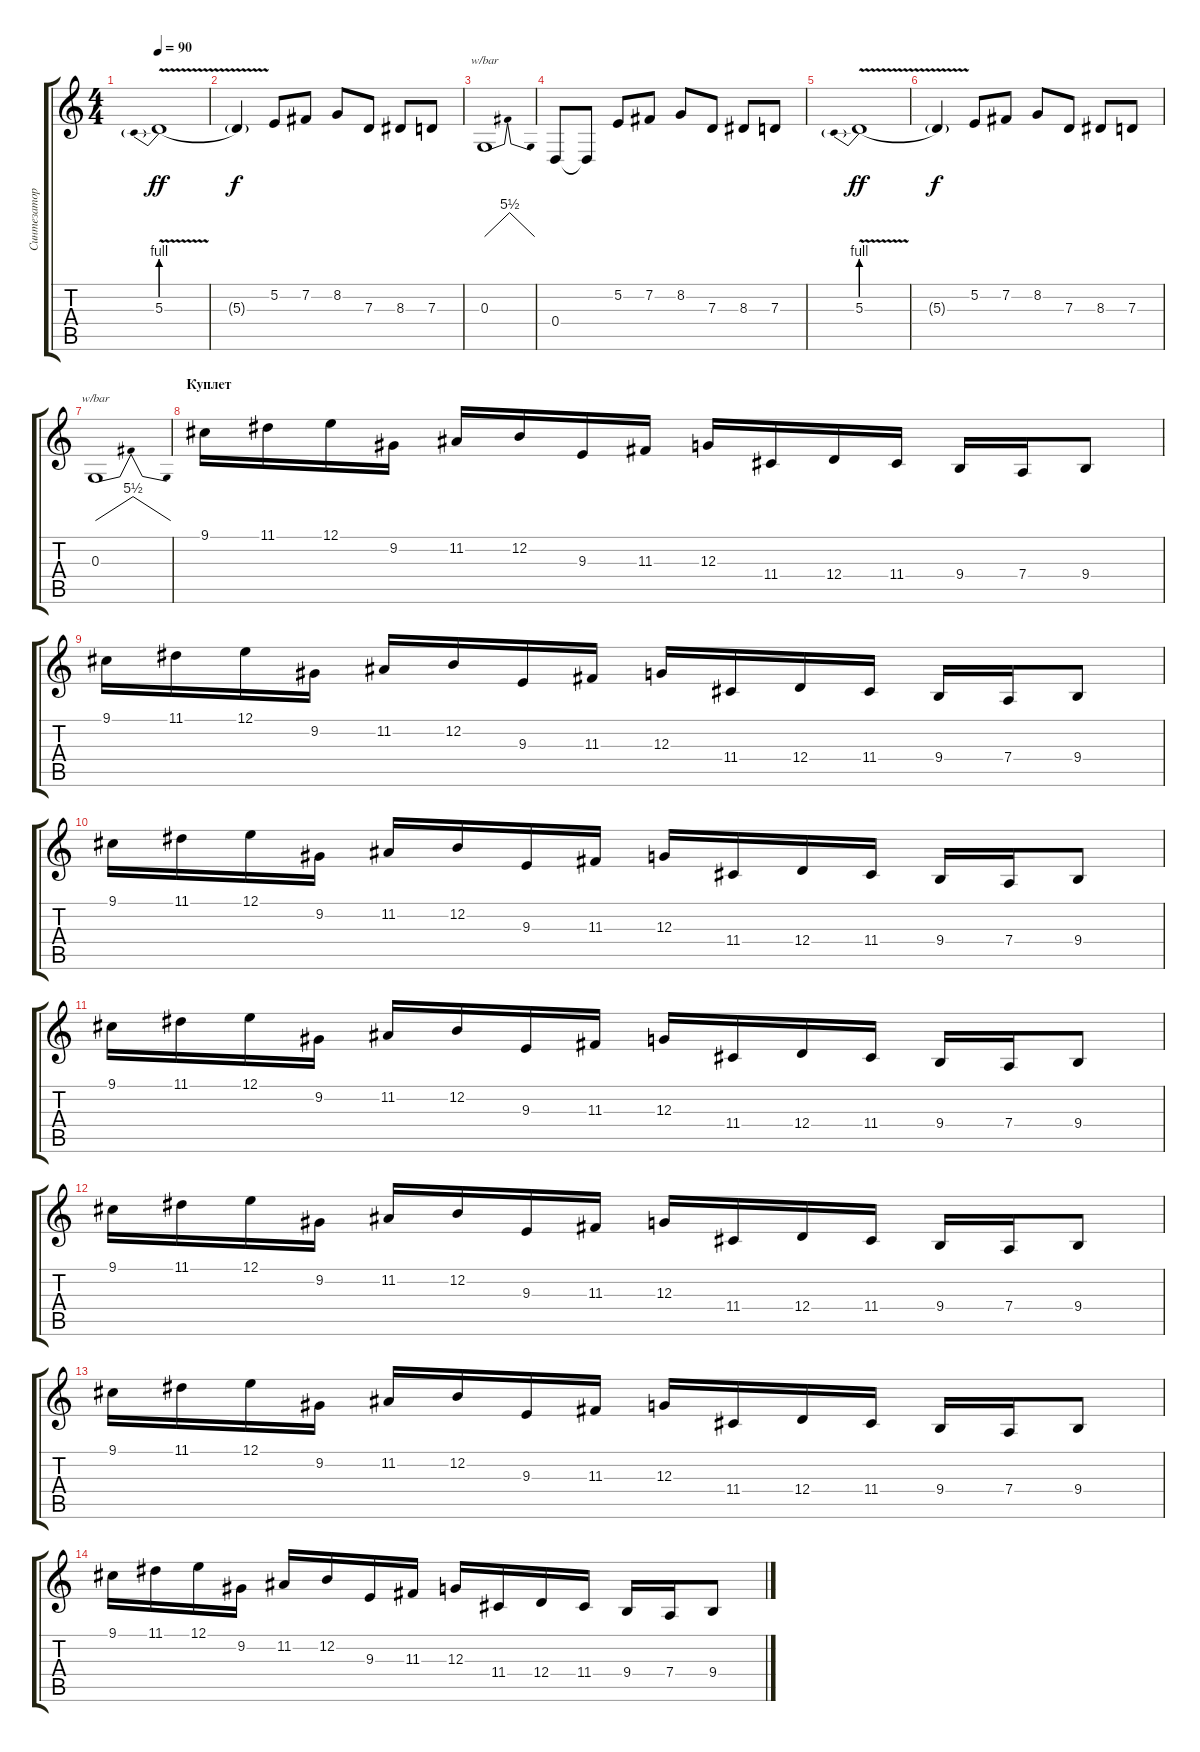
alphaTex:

\track ("Синтезатор" "Синтезатор") {instrument shamisen}
\staff {score tabs}
\tuning (E4 B3 G3 D3 A2 E2) {hide}
\ts (4 4)
\tempo 90
\clef g2
\ks c
5.3{be (prebend 0 4 60 4) v}.1{dy ff} |
5.3{t}.4{dy f} 5.2.8 7.2.8 8.2.8 7.3.8 8.3.8 7.3.8 |
0.3.1{tbe (dip default 0 0 30 22 60 0)} |
0.4.8 0.4{t}.8 5.2.8 7.2.8 8.2.8 7.3.8 8.3.8 7.3.8 |
5.3{be (prebend 0 4 60 4) v}.1{dy ff} |
5.3{t}.4{dy f} 5.2.8 7.2.8 8.2.8 7.3.8 8.3.8 7.3.8 |
0.3.1{tbe (dip default 0 0 30 22 60 0)} |
\section ("" "Куплет")
9.1.16{volume 10} 11.1.16 12.1.16 9.2.16 11.2.16 12.2.16 9.3.16 11.3.16 12.3.16 11.4.16 12.4.16 11.4.16 9.4.16 7.4.16 9.4.8 |
9.1.16 11.1.16 12.1.16 9.2.16 11.2.16 12.2.16 9.3.16 11.3.16 12.3.16 11.4.16 12.4.16 11.4.16 9.4.16 7.4.16 9.4.8 |
9.1.16 11.1.16 12.1.16 9.2.16 11.2.16 12.2.16 9.3.16 11.3.16 12.3.16 11.4.16 12.4.16 11.4.16 9.4.16 7.4.16 9.4.8 |
9.1.16 11.1.16 12.1.16 9.2.16 11.2.16 12.2.16 9.3.16 11.3.16 12.3.16 11.4.16 12.4.16 11.4.16 9.4.16 7.4.16 9.4.8 |
9.1.16 11.1.16 12.1.16 9.2.16 11.2.16 12.2.16 9.3.16 11.3.16 12.3.16 11.4.16 12.4.16 11.4.16 9.4.16 7.4.16 9.4.8 |
9.1.16 11.1.16 12.1.16 9.2.16 11.2.16 12.2.16 9.3.16 11.3.16 12.3.16 11.4.16 12.4.16 11.4.16 9.4.16 7.4.16 9.4.8 |
9.1.16 11.1.16 12.1.16 9.2.16 11.2.16 12.2.16 9.3.16 11.3.16 12.3.16 11.4.16 12.4.16 11.4.16 9.4.16 7.4.16 9.4.8{volume 16}
